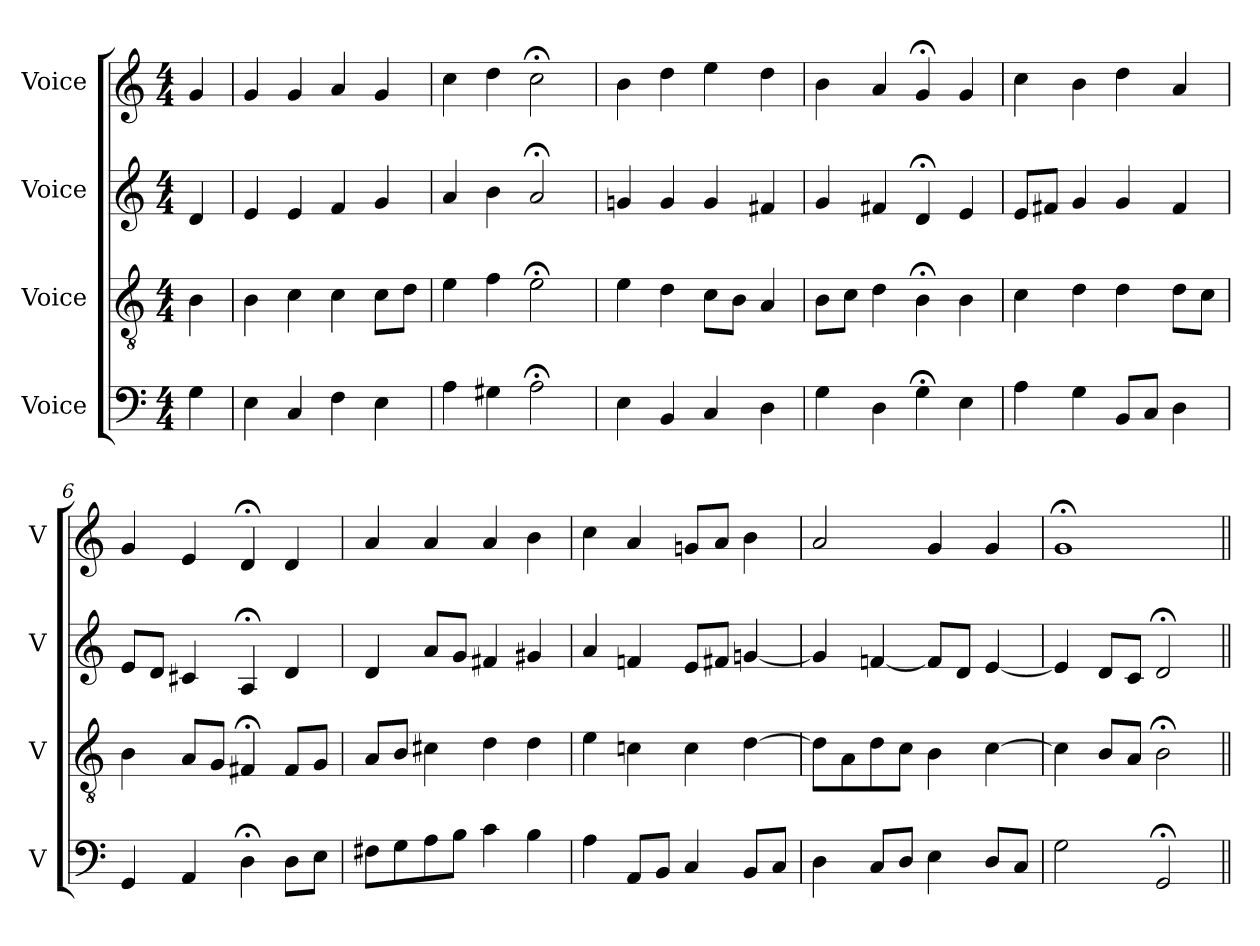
**kern	**kern	**kern	**kern
*part4	*part3	*part2	*part1
*staff4	*staff3	*staff2	*staff1
*I"Voice	*I"Voice	*I"Voice	*I"Voice
*I'V	*I'V	*I'V	*I'V
*clefF4	*clefGv2	*clefG2	*clefG2
*k[]	*k[]	*k[]	*k[]
*M4/4	*M4/4	*M4/4	*M4/4
*MM100	*MM100	*MM100	*MM100
=	=	=	=
4G\	4B\	4d/	4g/
=1	=1	=1	=1
4E\	4B\	4e/	4g/
4C/	4c\	4e/	4g/
4F\	4c\	4f/	4a/
4E\	8c\L	4g/	4g/
.	8d\J	.	.
=2	=2	=2	=2
4A\	4e\	4a/	4cc\
4G#X\	4f\	4b\	4dd\
2A;\	2e;\	2a;/	2cc;\
=3	=3	=3	=3
4E\	4e\	4gn/	4b\
4BB/	4d\	4g/	4dd\
4C/	8c\L	4g/	4ee\
.	8B\J	.	.
4D\	4A/	4f#X/	4dd\
=4	=4	=4	=4
4G\	8B\L	4g/	4b\
.	8c\J	.	.
4D\	4d\	4f#X/	4a/
4G;\	4B;\	4d;/	4g;/
4E\	4B\	4e/	4g/
=5	=5	=5	=5
4A\	4c\	8e/L	4cc\
.	.	8f#X/J	.
4G\	4d\	4g/	4b\
8BB/L	4d\	4g/	4dd\
8C/J	.	.	.
4D\	8d\L	4f#/	4a/
.	8c\J	.	.
!!LO:LB:g=z
=6	=6	=6	=6
4GG/	4B\	8e/L	4g/
.	.	8d/J	.
4AA/	8A/L	4c#X/	4e/
.	8G/J	.	.
4D;\	4F#X;/	4A;/	4d;/
8D\L	8F#/L	4d/	4d/
8E\J	8G/J	.	.
=7	=7	=7	=7
8F#X\L	8A/L	4d/	4a/
8G\	8B/J	.	.
8A\	4c#X\	8a/L	4a/
8B\J	.	8g/J	.
4c\	4d\	4f#X/	4a/
4B\	4d\	4g#X/	4b\
=8	=8	=8	=8
4A\	4e\	4a/	4cc\
8AA/L	4cn\	4fn/	4a/
8BB/J	.	.	.
4C/	4c\	8e/L	8gn/L
.	.	8f#X/J	8a/J
8BB/L	[4d\	[4gn/	4b\
8C/J	.	.	.
=9	=9	=9	=9
4D\	8d\L]	4g/]	2a/
.	8A\	.	.
8C/L	8d\	[4fn/	.
8D/J	8c\J	.	.
4E\	4B\	8f/L]	4g/
.	.	8d/J	.
8D/L	[4c\	[4e/	4g/
8C/J	.	.	.
!!LO:LB:g=z
=10	=10	=10	=10
2G\	4c\]	4e/]	1g;
.	8B/L	8d/L	.
.	8A/J	8c/J	.
2GG;/	2B;\	2d;/	.
=||	=||	=||	=||
*-	*-	*-	*-
